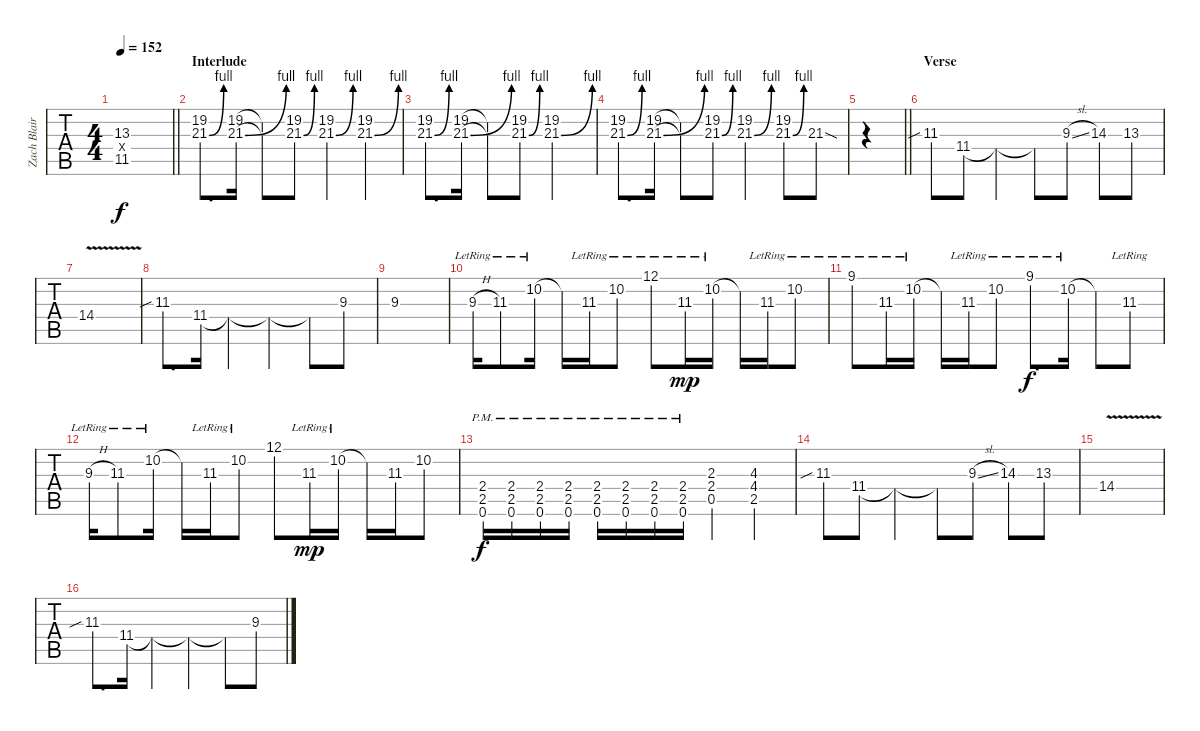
\track ("Zach Blair - Guitar Two" "Zach Blair") {instrument distortionguitar}
\staff {tabs}
\tuning (Eb4 Bb3 Gb3 Db3 Ab2 Eb2) {hide}
\ts (4 4)
\tempo 152
\clef g2
\barLineRight lightlight
\ks c
(13.3 11.4{x} 11.5).1{dy f} |
\section ("" "Interlude")
(19.2 21.3{be (bend 0 0 60 4)}).8{d} (19.2 21.3{be (bend 0 0 60 4)}).16 (19.2{t} 21.3{t}).8 (19.2 21.3{be (bend 0 0 60 4)}).8 (19.2 21.3{be (bend 0 0 60 4)}).4 (19.2 21.3{be (bend 0 0 60 4)}).4 |
(19.2 21.3{be (bend 0 0 60 4)}).8{d} (19.2 21.3{be (bend 0 0 60 4)}).16 (19.2{t} 21.3{t}).8 (19.2 21.3{be (bend 0 0 60 4)}).8 (19.2 21.3{be (bend 0 0 60 4)}).2 |
(19.2 21.3{be (bend 0 0 60 4)}).8{d} (19.2 21.3{be (bend 0 0 60 4)}).16 (19.2{t} 21.3{t}).8 (19.2 21.3{be (bend 0 0 60 4)}).8 (19.2 21.3{be (bend 0 0 60 4)}).4 (19.2 21.3{be (bend 0 0 60 4)}).8 21.3{sod}.8 |
\barLineRight lightlight
|
\section ("" "Verse")
11.3{sib}.8{instrument distortionguitar} 11.4.8 11.4{t}.4 11.4{t}.8 9.3{sl}.8 14.3.8 13.3.8 |
14.4{v}.1 |
11.3{sib}.8{d} 11.4.16 11.4{t}.4 11.4{t}.4 11.4{t}.8 9.3.8 |
9.3.1 |
9.3{h lr}.16 11.3{lr}.8 10.2{lr}.16 10.2{t}.16 11.3{lr}.16 10.2{lr}.8 12.1{lr}.8 11.3{lr}.16{dy mp} 10.2{lr}.16 10.2{t}.16 11.3{lr}.16 10.2{lr}.8 |
9.1{lr}.8 11.3{lr}.16 10.2{lr}.16 10.2{t}.16 11.3{lr}.16 10.2{lr}.8 9.1{lr}.8{d dy f} 10.2{lr}.16 10.2{t}.8 11.3{lr}.8 |
9.3{h lr}.16 11.3{lr}.8 10.2{lr}.16 10.2{t}.16 11.3{lr}.16 10.2{lr}.8 12.1.8 11.3{lr}.16{dy mp} 10.2{lr}.16 10.2{t}.16 11.3.16 10.2.8 |
(2.4{pm} 2.5{pm} 0.6{pm}).16{dy f} (2.4{pm} 2.5{pm} 0.6{pm}).16 (2.4{pm} 2.5{pm} 0.6{pm}).16 (2.4{pm} 2.5{pm} 0.6{pm}).16 (2.4{pm} 2.5{pm} 0.6{pm}).16 (2.4{pm} 2.5{pm} 0.6{pm}).16 (2.4{pm} 2.5{pm} 0.6{pm}).16 (2.4{pm} 2.5{pm} 0.6{pm}).16 (2.3 2.4 0.5).4 (4.3 4.4 2.5).4 |
11.3{sib}.8{instrument distortionguitar} 11.4.8 11.4{t}.4 11.4{t}.8 9.3{sl}.8 14.3.8 13.3.8 |
14.4{v}.1 |
11.3{sib}.8{d} 11.4.16 11.4{t}.4 11.4{t}.4 11.4{t}.8 9.3.8
